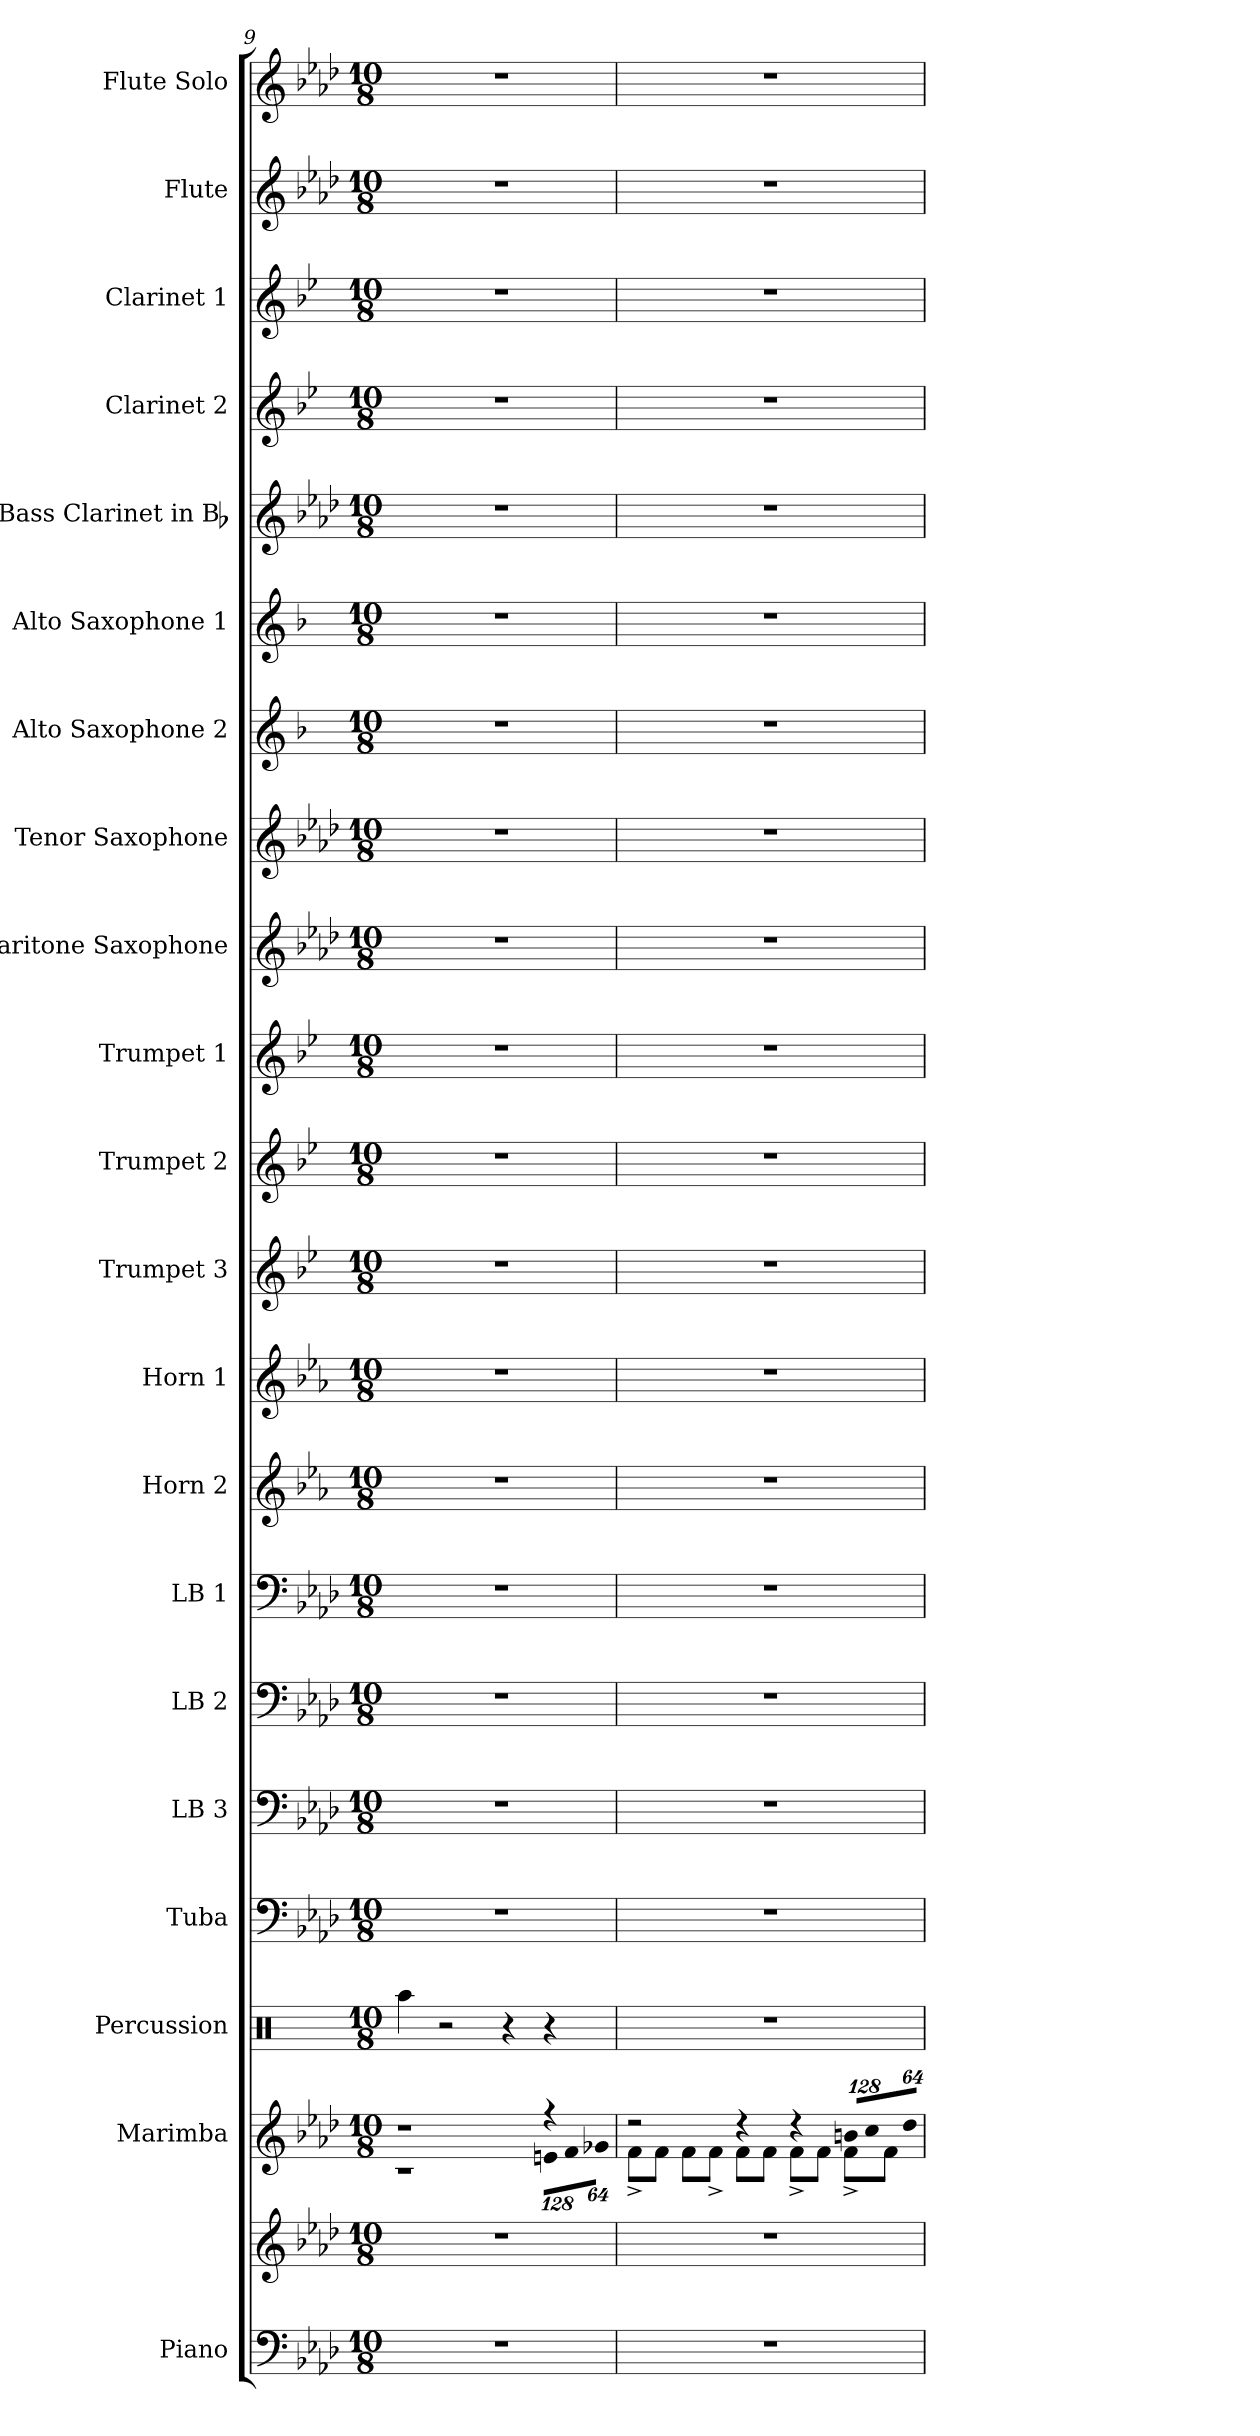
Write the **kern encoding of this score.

**kern	**kern	**kern	**kern	**kern	**kern	**kern	**kern	**kern	**kern	**kern	**kern	**kern	**kern	**kern	**kern	**kern	**kern	**kern	**kern	**kern	**kern
*part21	*part21	*part20	*part19	*part18	*part17	*part16	*part15	*part14	*part13	*part12	*part11	*part10	*part9	*part8	*part7	*part6	*part5	*part4	*part3	*part2	*part1
*staff22	*staff21	*staff20	*staff19	*staff18	*staff17	*staff16	*staff15	*staff14	*staff13	*staff12	*staff11	*staff10	*staff9	*staff8	*staff7	*staff6	*staff5	*staff4	*staff3	*staff2	*staff1
*I"Piano	*	*I"Marimba	*I"Percussion	*I"Tuba	*I"LB 3	*I"LB 2	*I"LB 1	*I"Horn 2	*I"Horn 1	*I"Trumpet 3	*I"Trumpet 2	*I"Trumpet 1	*I"Baritone Saxophone	*I"Tenor Saxophone	*I"Alto Saxophone 2	*I"Alto Saxophone 1	*I"Bass Clarinet in Bb	*I"Clarinet 2	*I"Clarinet 1	*I"Flute	*I"Flute Solo
*I'Pno.	*	*I'Mar.	*I'Perc.	*I'Tba.	*I'LB 3.	*I'LB 2	*I'LB 1	*I'Hn. 2	*I'Hn. 1	*I'Tpt. 3	*I'Tpt. 2	*I'Tpt. 1	*I'Bari. Sax.	*I'Ten. Sax.	*I'Alto Sax.	*I'Alto Sax.	*I'B. Cl.	*I'Cl.	*I'Cl.	*I'Fl.	*I'Fl.
!!LO:PB:g=z
*clefF4	*clefG2	*clefG2	*clefX	*clefF4	*clefF4	*clefF4	*clefF4	*clefG2	*clefG2	*clefG2	*clefG2	*clefG2	*clefG2	*clefG2	*clefG2	*clefG2	*clefG2	*clefG2	*clefG2	*clefG2	*clefG2
*	*	*	*	*	*	*	*	*ITrd4c7	*ITrd4c7	*ITrd1c2	*ITrd1c2	*ITrd1c2	*ITrd12c21	*ITrd8c14	*ITrd5c9	*ITrd5c9	*ITrd8c14	*ITrd1c2	*ITrd1c2	*	*
*k[b-e-a-d-]	*k[b-e-a-d-]	*k[b-e-a-d-]	*k[]	*k[b-e-a-d-]	*k[b-e-a-d-]	*k[b-e-a-d-]	*k[b-e-a-d-]	*k[b-e-a-d-]	*k[b-e-a-d-]	*k[b-e-a-d-]	*k[b-e-a-d-]	*k[b-e-a-d-]	*k[b-e-a-d-]	*k[b-e-a-d-]	*k[b-e-a-d-]	*k[b-e-a-d-]	*k[b-e-a-d-]	*k[b-e-a-d-]	*k[b-e-a-d-]	*k[b-e-a-d-]	*k[b-e-a-d-]
*A-:	*A-:	*A-:	*C:	*A-:	*A-:	*A-:	*A-:	*A-:	*A-:	*A-:	*A-:	*A-:	*A-:	*A-:	*A-:	*A-:	*A-:	*A-:	*A-:	*A-:	*A-:
*M10/8	*M10/8	*M10/8	*M10/8	*M10/8	*M10/8	*M10/8	*M10/8	*M10/8	*M10/8	*M10/8	*M10/8	*M10/8	*M10/8	*M10/8	*M10/8	*M10/8	*M10/8	*M10/8	*M10/8	*M10/8	*M10/8
=9	=9	=9	=9	=9	=9	=9	=9	=9	=9	=9	=9	=9	=9	=9	=9	=9	=9	=9	=9	=9	=9
!LO:N:vis=1	!LO:N:vis=1	!	!	!LO:N:vis=1	!LO:N:vis=1	!LO:N:vis=1	!LO:N:vis=1	!LO:N:vis=1	!LO:N:vis=1	!LO:N:vis=1	!LO:N:vis=1	!LO:N:vis=1	!LO:N:vis=1	!LO:N:vis=1	!LO:N:vis=1	!LO:N:vis=1	!LO:N:vis=1	!LO:N:vis=1	!LO:N:vis=1	!LO:N:vis=1	!LO:N:vis=1
*	*	*^	*	*	*	*	*	*	*	*	*	*	*	*	*	*	*	*	*	*	*
4%5r	4%5r	1r	1r	4Raai\	4%5r	4%5r	4%5r	4%5r	4%5r	4%5r	4%5r	4%5r	4%5r	4%5r	4%5r	4%5r	4%5r	4%5r	4%5r	4%5r	4%5r	4%5r
.	.	.	.	2r	.	.	.	.	.	.	.	.	.	.	.	.	.	.	.	.	.	.
.	.	.	.	4r	.	.	.	.	.	.	.	.	.	.	.	.	.	.	.	.	.	.
*	*	*	*Xbrackettup	*	*	*	*	*	*	*	*	*	*	*	*	*	*	*	*	*	*	*
!	!	!	!LO:N:vis=8	!	!	!	!	!	!	!	!	!	!	!	!	!	!	!	!	!	!	!
.	.	4r	1024%85eni\L	4r	.	.	.	.	.	.	.	.	.	.	.	.	.	.	.	.	.	.
!	!	!	!LO:N:vis=8	!	!	!	!	!	!	!	!	!	!	!	!	!	!	!	!	!	!	!
.	.	.	1024%85fi\	.	.	.	.	.	.	.	.	.	.	.	.	.	.	.	.	.	.	.
!	!	!	!LO:N:vis=8	!	!	!	!	!	!	!	!	!	!	!	!	!	!	!	!	!	!	!
.	.	.	512%43g-Xi\J	.	.	.	.	.	.	.	.	.	.	.	.	.	.	.	.	.	.	.
=10	=10	=10	=10	=10	=10	=10	=10	=10	=10	=10	=10	=10	=10	=10	=10	=10	=10	=10	=10	=10	=10	=10
!LO:N:vis=1	!LO:N:vis=1	!	!	!LO:N:vis=1	!LO:N:vis=1	!LO:N:vis=1	!LO:N:vis=1	!LO:N:vis=1	!LO:N:vis=1	!LO:N:vis=1	!LO:N:vis=1	!LO:N:vis=1	!LO:N:vis=1	!LO:N:vis=1	!LO:N:vis=1	!LO:N:vis=1	!LO:N:vis=1	!LO:N:vis=1	!LO:N:vis=1	!LO:N:vis=1	!LO:N:vis=1	!LO:N:vis=1
4%5r	4%5r	2r	8f^i\L	4%5r	4%5r	4%5r	4%5r	4%5r	4%5r	4%5r	4%5r	4%5r	4%5r	4%5r	4%5r	4%5r	4%5r	4%5r	4%5r	4%5r	4%5r	4%5r
.	.	.	8fi\J	.	.	.	.	.	.	.	.	.	.	.	.	.	.	.	.	.	.	.
.	.	.	8fi\L	.	.	.	.	.	.	.	.	.	.	.	.	.	.	.	.	.	.	.
.	.	.	8f^i\J	.	.	.	.	.	.	.	.	.	.	.	.	.	.	.	.	.	.	.
.	.	4r	8fi\L	.	.	.	.	.	.	.	.	.	.	.	.	.	.	.	.	.	.	.
.	.	.	8fi\J	.	.	.	.	.	.	.	.	.	.	.	.	.	.	.	.	.	.	.
.	.	4r	8f^i\L	.	.	.	.	.	.	.	.	.	.	.	.	.	.	.	.	.	.	.
.	.	.	8fi\J	.	.	.	.	.	.	.	.	.	.	.	.	.	.	.	.	.	.	.
!	!	!LO:N:vis=8	!	!	!	!	!	!	!	!	!	!	!	!	!	!	!	!	!	!	!	!
.	.	1024%85bni/L	8f^i\L	.	.	.	.	.	.	.	.	.	.	.	.	.	.	.	.	.	.	.
!	!	!LO:N:vis=8	!	!	!	!	!	!	!	!	!	!	!	!	!	!	!	!	!	!	!	!
.	.	1024%85cci/	.	.	.	.	.	.	.	.	.	.	.	.	.	.	.	.	.	.	.	.
.	.	.	8fi\J	.	.	.	.	.	.	.	.	.	.	.	.	.	.	.	.	.	.	.
!	!	!LO:N:vis=8	!	!	!	!	!	!	!	!	!	!	!	!	!	!	!	!	!	!	!	!
.	.	512%43dd-i/J	.	.	.	.	.	.	.	.	.	.	.	.	.	.	.	.	.	.	.	.
*	*	*v	*v	*	*	*	*	*	*	*	*	*	*	*	*	*	*	*	*	*	*	*
=	=	=	=	=	=	=	=	=	=	=	=	=	=	=	=	=	=	=	=	=	=
*-	*-	*-	*-	*-	*-	*-	*-	*-	*-	*-	*-	*-	*-	*-	*-	*-	*-	*-	*-	*-	*-
